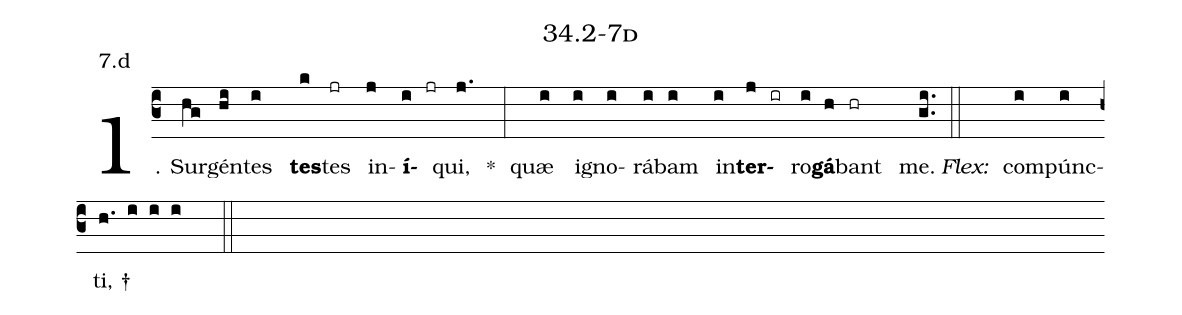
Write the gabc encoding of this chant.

name: 34.2-7d;
annotation: 7.d;
%%
(c3)1. Sur(hg)gén(hi)tes(i) <b>tes</b>(k)tes(jr) in(j)<b>í</b>(i jr)qui,(j.) *(:) quæ(i) i(i)gno(i)rá(i)bam(i) in(i)<b>ter</b>(j ir)ro(i)<b>gá</b>(h)bant(hr) me.(gi..) (::)
<i>Flex:</i>()  com(i)púnc(i)ti, †(h. i i i  ::)

%E(i) u(i) o(j) u(i) a(h) e.(gi..) (::)
